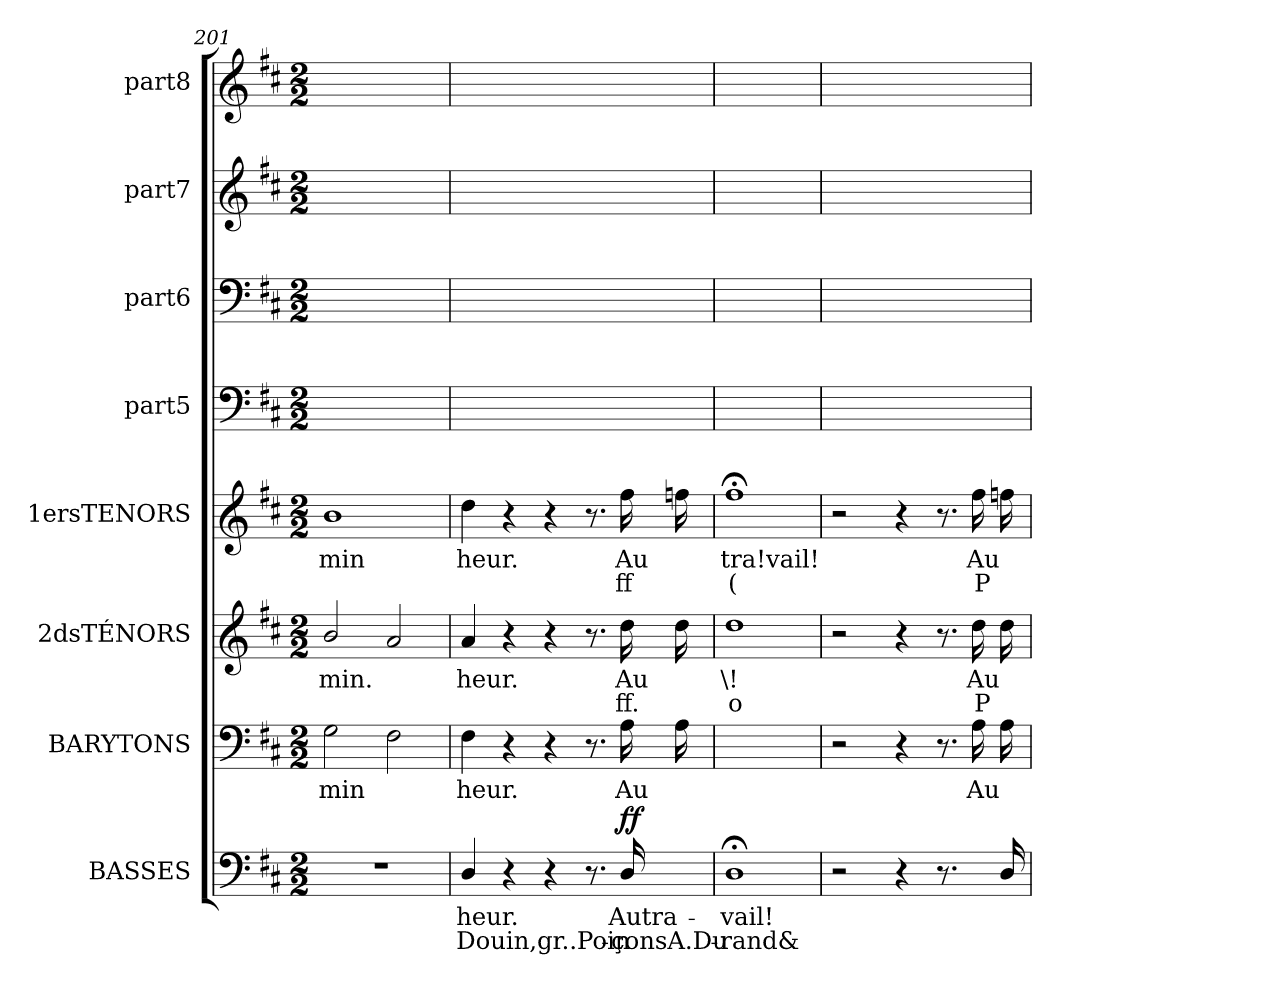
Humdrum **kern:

**kern	**text	**text	**dynam	**kern	**text	**kern	**text	**text	**kern	**text	**text	**kern	**kern	**kern	**kern
*part8	*part8	*part8	*part8	*part7	*part7	*part6	*part6	*part6	*part5	*part5	*part5	*part4	*part3	*part2	*part1
*staff8	*staff8	*staff8	*staff8	*staff7	*staff7	*staff6	*staff6	*staff6	*staff5	*staff5	*staff5	*staff4	*staff3	*staff2	*staff1
*I"BASSES	*	*	*	*I"BARYTONS	*	*I"2dsTÉNORS	*	*	*I"1ersTENORS	*	*	*I"part5	*I"part6	*I"part7	*I"part8
*	*	*	*	*	*	*	*	*	*	*	*	*I'part5	*I'part6	*I'part7	*I'part8
*clefF4	*	*	*	*clefF4	*	*clefG2	*	*	*clefG2	*	*	*clefF4	*clefF4	*clefG2	*clefG2
*k[f#c#]	*	*	*	*k[f#c#]	*	*k[f#c#]	*	*	*k[f#c#]	*	*	*k[f#c#]	*k[f#c#]	*k[f#c#]	*k[f#c#]
*M2/2	*	*	*	*M2/2	*	*M2/2	*	*	*M2/2	*	*	*M2/2	*M2/2	*M2/2	*M2/2
=201	=201	=201	=201	=201	=201	=201	=201	=201	=201	=201	=201	=201	=201	=201	=201
1r	.	.	.	2Gi\	min	2bi/	min.	.	1bi/	min	.	1ryy	1ryy	1ryy	1ryy
.	.	.	.	2F#i\	.	2ai/	.	.	.	.	.	.	.	.	.
!!LO:LB:g=z
=202	=202	=202	=202	=202	=202	=202	=202	=202	=202	=202	=202	=202	=202	=202	=202
4Di/	heur.	Douin,gr..Poin-	.	4F#i\	heur.	4ai/	heur.	.	4ddi\	heur.	.	1ryy	1ryy	1ryy	1ryy
4r	.	.	.	4r	.	4r	.	.	4r	.	.	.	.	.	.
4r	.	.	.	4r	.	4r	.	.	4r	.	.	.	.	.	.
8.r	.	.	.	8.r	.	8.r	.	.	8.r	.	.	.	.	.	.
!	!	!	!LO:DY:a	!	!	!	!	!	!	!	!	!	!	!	!
16Di/	Autra-	çonsA.Du-	ff	16Ai\	Au	16ddi\	Au	ff.	16ff#i\	Au	ff	.	.	.	.
16ryy	.	.	.	16Aj\	.	16ddj\	.	.	16ffj\	.	.	16ryy	16ryy	16ryy	16ryy
=203	=203	=203	=203	=203	=203	=203	=203	=203	=203	=203	=203	=203	=203	=203	=203
1D;i/	vail!	rand&	.	1ryy	.	1ddi/	\!	o	1ff#;i/	tra!vail!	(	1ryy	1ryy	1ryy	1ryy
=204	=204	=204	=204	=204	=204	=204	=204	=204	=204	=204	=204	=204	=204	=204	=204
2r	.	.	.	2r	.	2r	.	.	2r	.	.	1ryy	1ryy	1ryy	1ryy
4r	.	.	.	4r	.	4r	.	.	4r	.	.	.	.	.	.
8.r	.	.	.	8.r	.	8.r	.	.	8.r	.	.	.	.	.	.
16ryy	.	.	.	16Ai\	Au	16ddi\	Au	P	16ff#i\	Au	P	.	.	.	.
16Dj/	.	.	.	16Aj\	.	16ddj\	.	.	16ffj\	.	.	16ryy	16ryy	16ryy	16ryy
=	=	=	=	=	=	=	=	=	=	=	=	=	=	=	=
*-	*-	*-	*-	*-	*-	*-	*-	*-	*-	*-	*-	*-	*-	*-	*-
